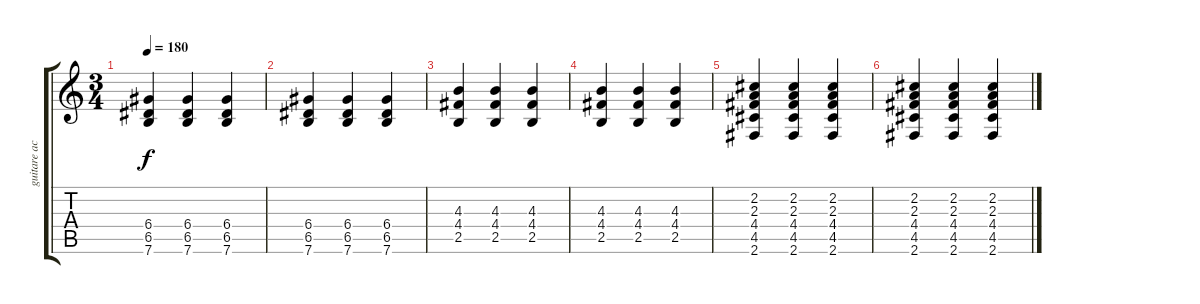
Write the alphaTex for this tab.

\track ("guitare acoustique" "guitare ac") {instrument acousticguitarnylon}
\staff {score tabs}
\tuning (E4 B3 G3 D3 A2 E2) {hide}
\ts (3 4)
\tempo 180
\clef g2
\ks c
(6.4 6.5 7.6).4{dy f} (6.4 6.5 7.6).4 (6.4 6.5 7.6).4 |
(6.4 6.5 7.6).4 (6.4 6.5 7.6).4 (6.4 6.5 7.6).4 |
(4.3 4.4 2.5).4 (4.3 4.4 2.5).4 (4.3 4.4 2.5).4 |
(4.3 4.4 2.5).4 (4.3 4.4 2.5).4 (4.3 4.4 2.5).4 |
(2.2 2.3 4.4 4.5 2.6).4 (2.2 2.3 4.4 4.5 2.6).4 (2.2 2.3 4.4 4.5 2.6).4 |
(2.2 2.3 4.4 4.5 2.6).4 (2.2 2.3 4.4 4.5 2.6).4 (2.2 2.3 4.4 4.5 2.6).4
